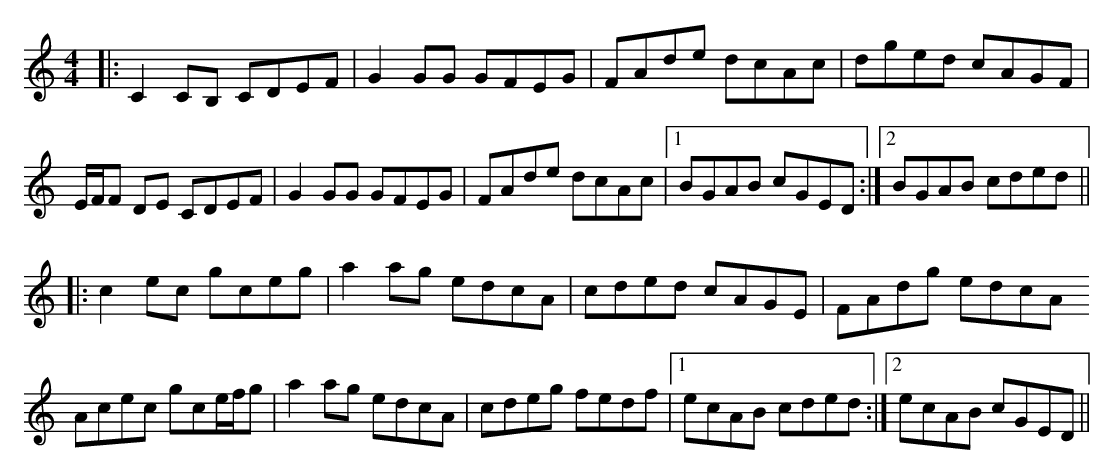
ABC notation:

X:1
M:4/4
K:C
|:C2CB, CDEF|G2GG GFEG|FAde dcAc|dged cAGF|
E/F/F DE CDEF|G2GG GFEG|FAde dcAc|1 BGAB cGED:|2 BGAB cded||
|:c2ec gceg|a2ag edcA|cded cAGE|FAdg edcA
Acec gce/f/g|a2ag edcA|cdeg fedf|1 ecAB cded:|2 ecAB cGED||
